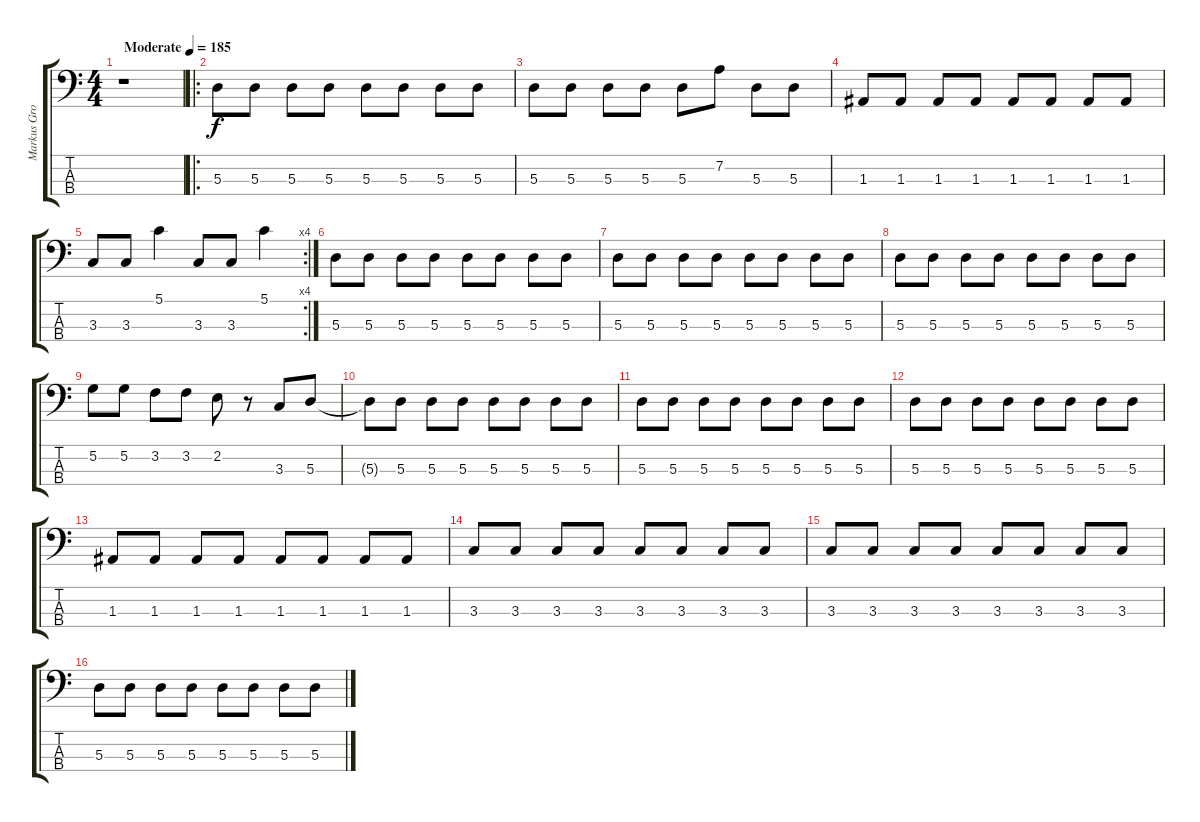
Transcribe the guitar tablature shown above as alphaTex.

\track ("Markus Grosspoff" "Markus Gro") {instrument electricbassfinger}
\staff {score tabs}
\tuning (G2 D2 A1 E1) {hide}
\ts (4 4)
\tempo (185 "Moderate")
\clef f4
\ks c
r.1{dy f instrument electricbassfinger} |
\ro
5.3.8 5.3.8 5.3.8 5.3.8 5.3.8 5.3.8 5.3.8 5.3.8 |
5.3.8 5.3.8 5.3.8 5.3.8 5.3.8 7.2.8 5.3.8 5.3.8 |
1.3.8 1.3.8 1.3.8 1.3.8 1.3.8 1.3.8 1.3.8 1.3.8 |
\rc 4
3.3.8 3.3.8 5.1.4 3.3.8 3.3.8 5.1.4 |
5.3.8 5.3.8 5.3.8 5.3.8 5.3.8 5.3.8 5.3.8 5.3.8 |
5.3.8 5.3.8 5.3.8 5.3.8 5.3.8 5.3.8 5.3.8 5.3.8 |
5.3.8 5.3.8 5.3.8 5.3.8 5.3.8 5.3.8 5.3.8 5.3.8 |
5.2.8 5.2.8 3.2.8 3.2.8 2.2.8 r.8 3.3.8 5.3.8 |
5.3{t}.8 5.3.8 5.3.8 5.3.8 5.3.8 5.3.8 5.3.8 5.3.8 |
5.3.8 5.3.8 5.3.8 5.3.8 5.3.8 5.3.8 5.3.8 5.3.8 |
5.3.8 5.3.8 5.3.8 5.3.8 5.3.8 5.3.8 5.3.8 5.3.8 |
1.3.8 1.3.8 1.3.8 1.3.8 1.3.8 1.3.8 1.3.8 1.3.8 |
3.3.8 3.3.8 3.3.8 3.3.8 3.3.8 3.3.8 3.3.8 3.3.8 |
3.3.8 3.3.8 3.3.8 3.3.8 3.3.8 3.3.8 3.3.8 3.3.8 |
5.3.8 5.3.8 5.3.8 5.3.8 5.3.8 5.3.8 5.3.8 5.3.8
